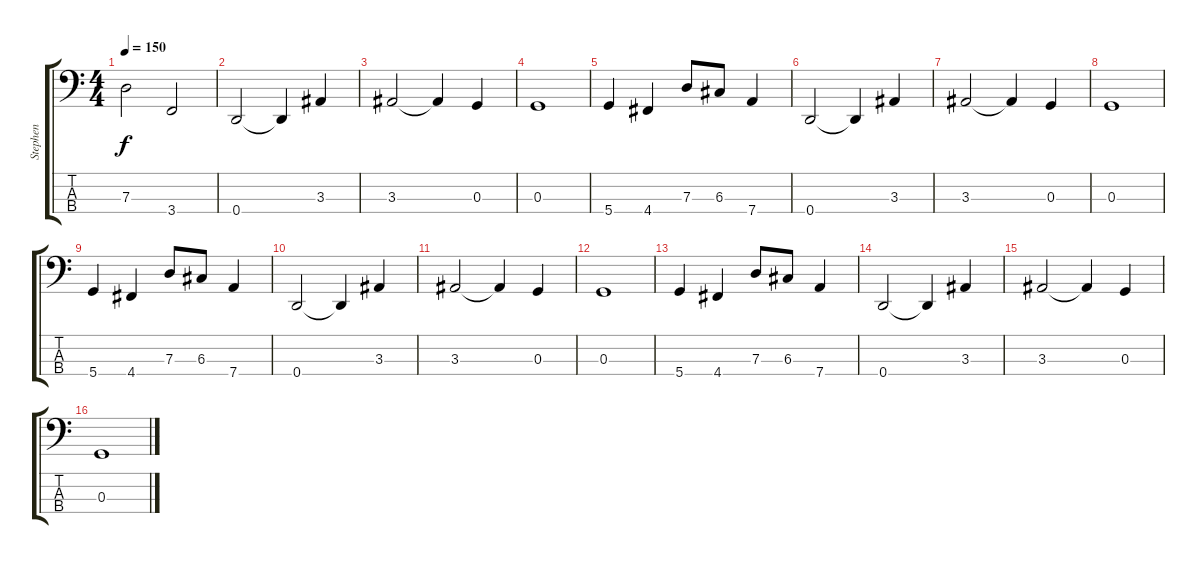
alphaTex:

\track ("Stephen" "Stephen") {instrument electricbassfinger}
\staff {score tabs}
\tuning (F2 C2 G1 D1) {hide}
\ts (4 4)
\tempo 150
\clef f4
\ks c
7.3.2{dy f} 3.4.2 |
0.4.2 0.4{t}.4 3.3.4 |
3.3.2 3.3{t}.4 0.3.4 |
0.3.1 |
5.4.4 4.4.4 7.3.8 6.3.8 7.4.4 |
0.4.2 0.4{t}.4 3.3.4 |
3.3.2 3.3{t}.4 0.3.4 |
0.3.1 |
5.4.4 4.4.4 7.3.8 6.3.8 7.4.4 |
0.4.2 0.4{t}.4 3.3.4 |
3.3.2 3.3{t}.4 0.3.4 |
0.3.1 |
5.4.4 4.4.4 7.3.8 6.3.8 7.4.4 |
0.4.2 0.4{t}.4 3.3.4 |
3.3.2 3.3{t}.4 0.3.4 |
0.3.1
